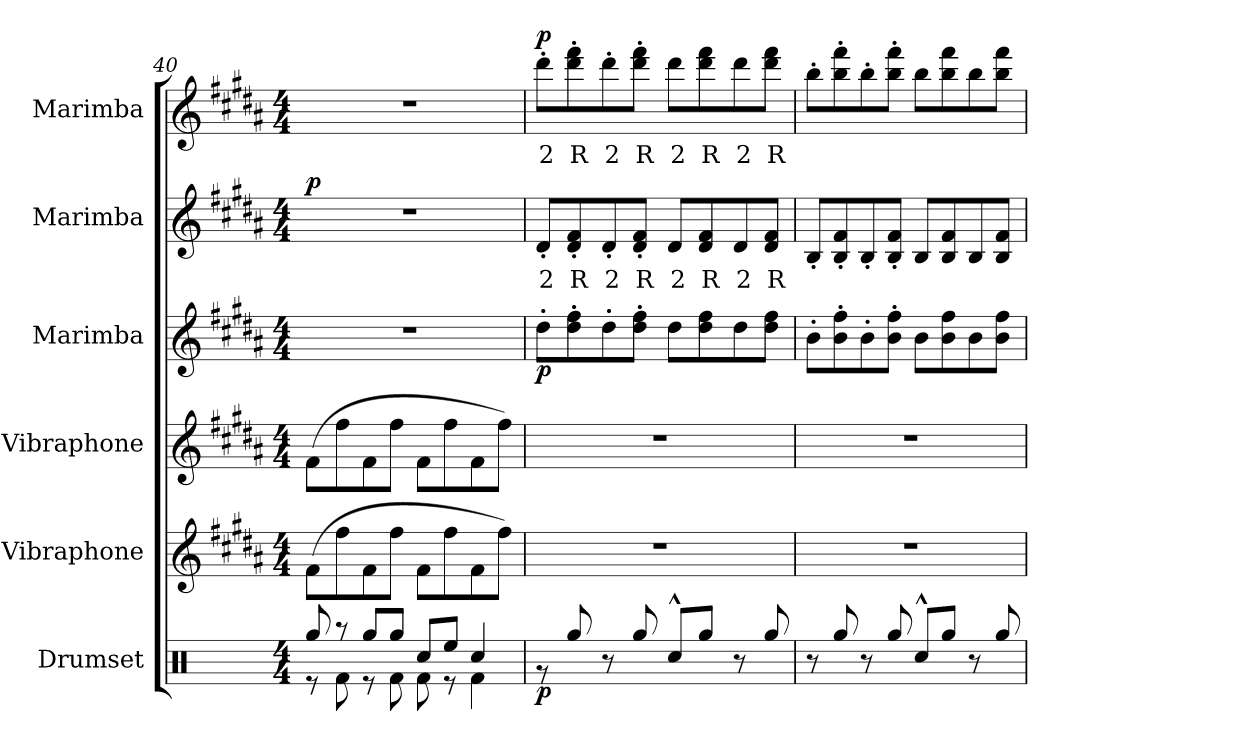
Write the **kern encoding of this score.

**kern	**dynam	**kern	**kern	**kern	**dynam	**kern	**text	**dynam	**kern	**text	**dynam
*part6	*part6	*part5	*part4	*part3	*part3	*part2	*part2	*part2	*part1	*part1	*part1
*staff6	*staff6	*staff5	*staff4	*staff3	*staff3	*staff2	*staff2	*staff2	*staff1	*staff1	*staff1
*I"Drumset	*	*I"Vibraphone	*I"Vibraphone	*I"Marimba	*	*I"Marimba	*	*	*I"Marimba	*	*
*I'Drs.	*	*I'Vib.	*I'Vib.	*I'Mrm.	*	*I'Mrm.	*	*	*I'Mrm.	*	*
*clefX	*	*clefG2	*clefG2	*clefG2	*	*clefG2	*	*	*clefG2	*	*
*k[]	*	*k[f#c#g#d#a#]	*k[f#c#g#d#a#]	*k[f#c#g#d#a#]	*	*k[f#c#g#d#a#]	*	*	*k[f#c#g#d#a#]	*	*
*M4/4	*	*M4/4	*M4/4	*M4/4	*	*M4/4	*	*	*M4/4	*	*
=40	=40	=40	=40	=40	=40	=40	=40	=40	=40	=40	=40
*^	*	*	*	*	*	*	*	*	*	*	*
!	!	!	!	!	!	!	!	!	!LO:DY:b	!	!	!
8Rgg/	8r	.	(8f#\L	(8f#\L	1r	.	1r	.	p	1r	.	.
8r	8Rf\	.	8ff#\	8ff#\	.	.	.	.	.	.	.	.
8Rgg/L	8r	.	8f#\	8f#\	.	.	.	.	.	.	.	.
8Rgg/J	8Rf\	.	8ff#\J	8ff#\J	.	.	.	.	.	.	.	.
8Rcc/L	8Rf\	.	8f#\L	8f#\L	.	.	.	.	.	.	.	.
8Ree/J	8r	.	8ff#\	8ff#\	.	.	.	.	.	.	.	.
4Rcc/	4Rf\	.	8f#\	8f#\	.	.	.	.	.	.	.	.
.	.	.	8ff#\J)	8ff#\J)	.	.	.	.	.	.	.	.
*v	*v	*	*	*	*	*	*	*	*	*	*	*
=41	=41	=41	=41	=41	=41	=41	=41	=41	=41	=41	=41
!	!LO:DY:b	!	!	!	!LO:DY:b	!	!LO:LY:b	!	!	!LO:LY:b	!LO:DY:b
8rg	p	1r	1r	8dd#'\L	p	8d#'/L	2	.	8ddd#'\L	2	p
!	!	!	!	!	!	!	!LO:LY:b	!	!	!LO:LY:b	!
8Rgg/	.	.	.	8dd#\' 8ff#\'	.	8d#/' 8f#/'	R	.	8ddd#\' 8fff#\'	R	.
!	!	!	!	!	!	!	!LO:LY:b	!	!	!LO:LY:b	!
8r	.	.	.	8dd#'\	.	8d#'/	2	.	8ddd#'\	2	.
!	!	!	!	!	!	!	!LO:LY:b	!	!	!LO:LY:b	!
8Rgg/	.	.	.	8dd#\' 8ff#\'J	.	8d#/' 8f#/'J	R	.	8ddd#\' 8fff#\'J	R	.
!	!	!	!	!	!	!	!LO:LY:b	!	!	!LO:LY:b	!
8Rcc^^/L	.	.	.	8dd#\L	.	8d#/L	2	.	8ddd#\L	2	.
!	!	!	!	!	!	!	!LO:LY:b	!	!	!LO:LY:b	!
8Rgg/J	.	.	.	8dd#\ 8ff#\	.	8d#/ 8f#/	R	.	8ddd#\ 8fff#\	R	.
!	!	!	!	!	!	!	!LO:LY:b	!	!	!LO:LY:b	!
8r	.	.	.	8dd#\	.	8d#/	2	.	8ddd#\	2	.
!	!	!	!	!	!	!	!LO:LY:b	!	!	!LO:LY:b	!
8Rgg/	.	.	.	8dd#\ 8ff#\J	.	8d#/ 8f#/J	R	.	8ddd#\ 8fff#\J	R	.
!!LO:LB:g=z
=42	=42	=42	=42	=42	=42	=42	=42	=42	=42	=42	=42
8r	.	1r	1r	8b'\L	.	8B'/L	.	.	8bb'\L	.	.
8Rgg/	.	.	.	8b\' 8ff#\'	.	8B/' 8f#/'	.	.	8bb\' 8fff#\'	.	.
8r	.	.	.	8b'\	.	8B'/	.	.	8bb'\	.	.
8Rgg/	.	.	.	8b\' 8ff#\'J	.	8B/' 8f#/'J	.	.	8bb\' 8fff#\'J	.	.
8Rcc^^/L	.	.	.	8b\L	.	8B/L	.	.	8bb\L	.	.
8Rgg/J	.	.	.	8b\ 8ff#\	.	8B/ 8f#/	.	.	8bb\ 8fff#\	.	.
8r	.	.	.	8b\	.	8B/	.	.	8bb\	.	.
8Rgg/	.	.	.	8b\ 8ff#\J	.	8B/ 8f#/J	.	.	8bb\ 8fff#\J	.	.
=	=	=	=	=	=	=	=	=	=	=	=
*-	*-	*-	*-	*-	*-	*-	*-	*-	*-	*-	*-
